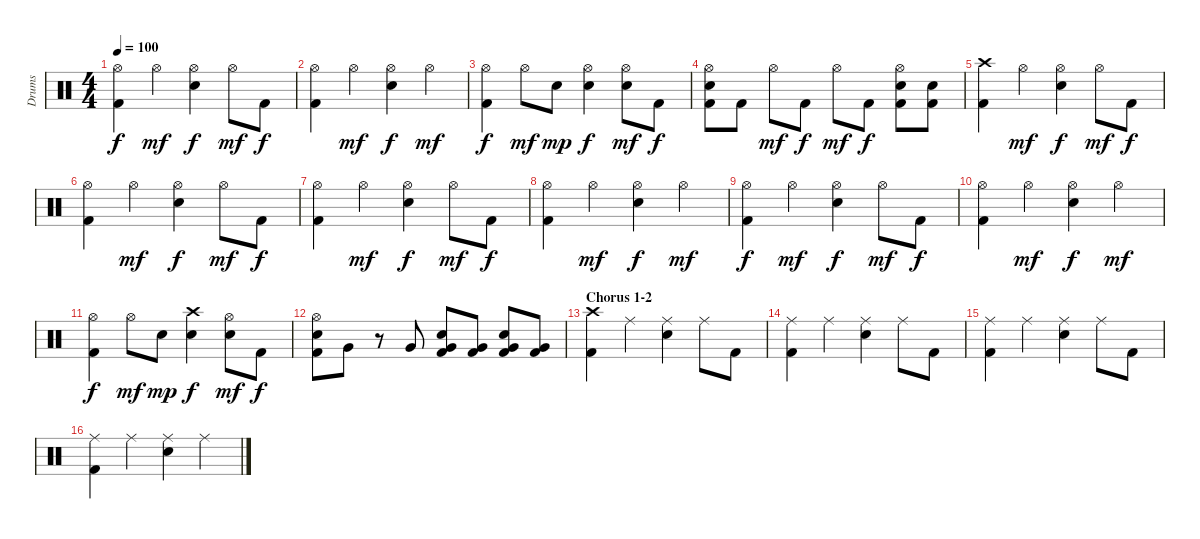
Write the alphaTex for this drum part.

\track ("Drums" "Drums") {instrument percussion}
\staff {score}
\articulation defaults
\ts (4 4)
\tempo 100
\clef neutral
\ks c
("Hi-Hat (open)" "Kick (hit) 2").4{dy f} "Hi-Hat (open)".4{dy mf} ("Hi-Hat (open)" "Electric Snare (hit)").4{dy f} "Hi-Hat (open)".8{dy mf} "Kick (hit) 2".8{dy f} |
("Hi-Hat (open)" "Kick (hit) 2").4 "Hi-Hat (open)".4{dy mf} ("Hi-Hat (open)" "Electric Snare (hit)").4{dy f} "Hi-Hat (open)".4{dy mf} |
("Hi-Hat (open)" "Kick (hit) 2").4{dy f} "Hi-Hat (open)".8{dy mf} "Electric Snare (hit)".8{dy mp} ("Hi-Hat (open)" "Electric Snare (hit)").4{dy f} ("Hi-Hat (open)" "Electric Snare (hit)").8{dy mf} "Kick (hit) 2".8{dy f} |
("Hi-Hat (open)" "Electric Snare (hit)" "Kick (hit) 2").8 "Kick (hit) 2".8 "Hi-Hat (open)".8{dy mf} "Kick (hit) 2".8{dy f} "Hi-Hat (open)".8{dy mf} "Kick (hit) 2".8{dy f} ("Hi-Hat (open)" "Electric Snare (hit)" "Kick (hit) 2").8 ("Electric Snare (hit)" "Kick (hit) 2").8 |
("Crash high (hit)" "Kick (hit) 2").4 "Hi-Hat (open)".4{dy mf} ("Hi-Hat (open)" "Electric Snare (hit)").4{dy f} "Hi-Hat (open)".8{dy mf} "Kick (hit) 2".8{dy f} |
("Hi-Hat (open)" "Kick (hit) 2").4 "Hi-Hat (open)".4{dy mf} ("Hi-Hat (open)" "Electric Snare (hit)").4{dy f} "Hi-Hat (open)".8{dy mf} "Kick (hit) 2".8{dy f} |
("Hi-Hat (open)" "Kick (hit) 2").4 "Hi-Hat (open)".4{dy mf} ("Hi-Hat (open)" "Electric Snare (hit)").4{dy f} "Hi-Hat (open)".8{dy mf} "Kick (hit) 2".8{dy f} |
("Hi-Hat (open)" "Kick (hit) 2").4 "Hi-Hat (open)".4{dy mf} ("Hi-Hat (open)" "Electric Snare (hit)").4{dy f} "Hi-Hat (open)".4{dy mf} |
("Hi-Hat (open)" "Kick (hit) 2").4{dy f} "Hi-Hat (open)".4{dy mf} ("Hi-Hat (open)" "Electric Snare (hit)").4{dy f} "Hi-Hat (open)".8{dy mf} "Kick (hit) 2".8{dy f} |
("Hi-Hat (open)" "Kick (hit) 2").4 "Hi-Hat (open)".4{dy mf} ("Hi-Hat (open)" "Electric Snare (hit)").4{dy f} "Hi-Hat (open)".4{dy mf} |
("Hi-Hat (open)" "Kick (hit) 2").4{dy f} "Hi-Hat (open)".8{dy mf} "Electric Snare (hit)".8{dy mp} ("Crash high (hit)" "Electric Snare (hit)").4{dy f} ("Hi-Hat (open)" "Electric Snare (hit)").8{dy mf} "Kick (hit) 2".8{dy f} |
("Hi-Hat (open)" "Electric Snare (hit)" "Kick (hit) 2").8 "Very Low Tom (hit)".8 r.8 "Very Low Tom (hit)".8 ("Very Low Tom (hit)" "Electric Snare (hit)" "Kick (hit) 2").8 ("Very Low Tom (hit)" "Kick (hit) 2").8 ("Very Low Tom (hit)" "Electric Snare (hit)" "Kick (hit) 2").8 ("Very Low Tom (hit)" "Kick (hit) 2").8 |
\section ("" "Chorus 1-2")
("Crash high (hit)" "Kick (hit) 2").4 "Ride (middle)".4 ("Ride (middle)" "Electric Snare (hit)").4 "Ride (middle)".8 "Kick (hit) 2".8 |
("Ride (middle)" "Kick (hit) 2").4 "Ride (middle)".4 ("Ride (middle)" "Electric Snare (hit)").4 "Ride (middle)".8 "Kick (hit) 2".8 |
("Ride (middle)" "Kick (hit) 2").4 "Ride (middle)".4 ("Ride (middle)" "Electric Snare (hit)").4 "Ride (middle)".8 "Kick (hit) 2".8 |
("Ride (middle)" "Kick (hit) 2").4 "Ride (middle)".4 ("Ride (middle)" "Electric Snare (hit)").4 "Ride (middle)".4
